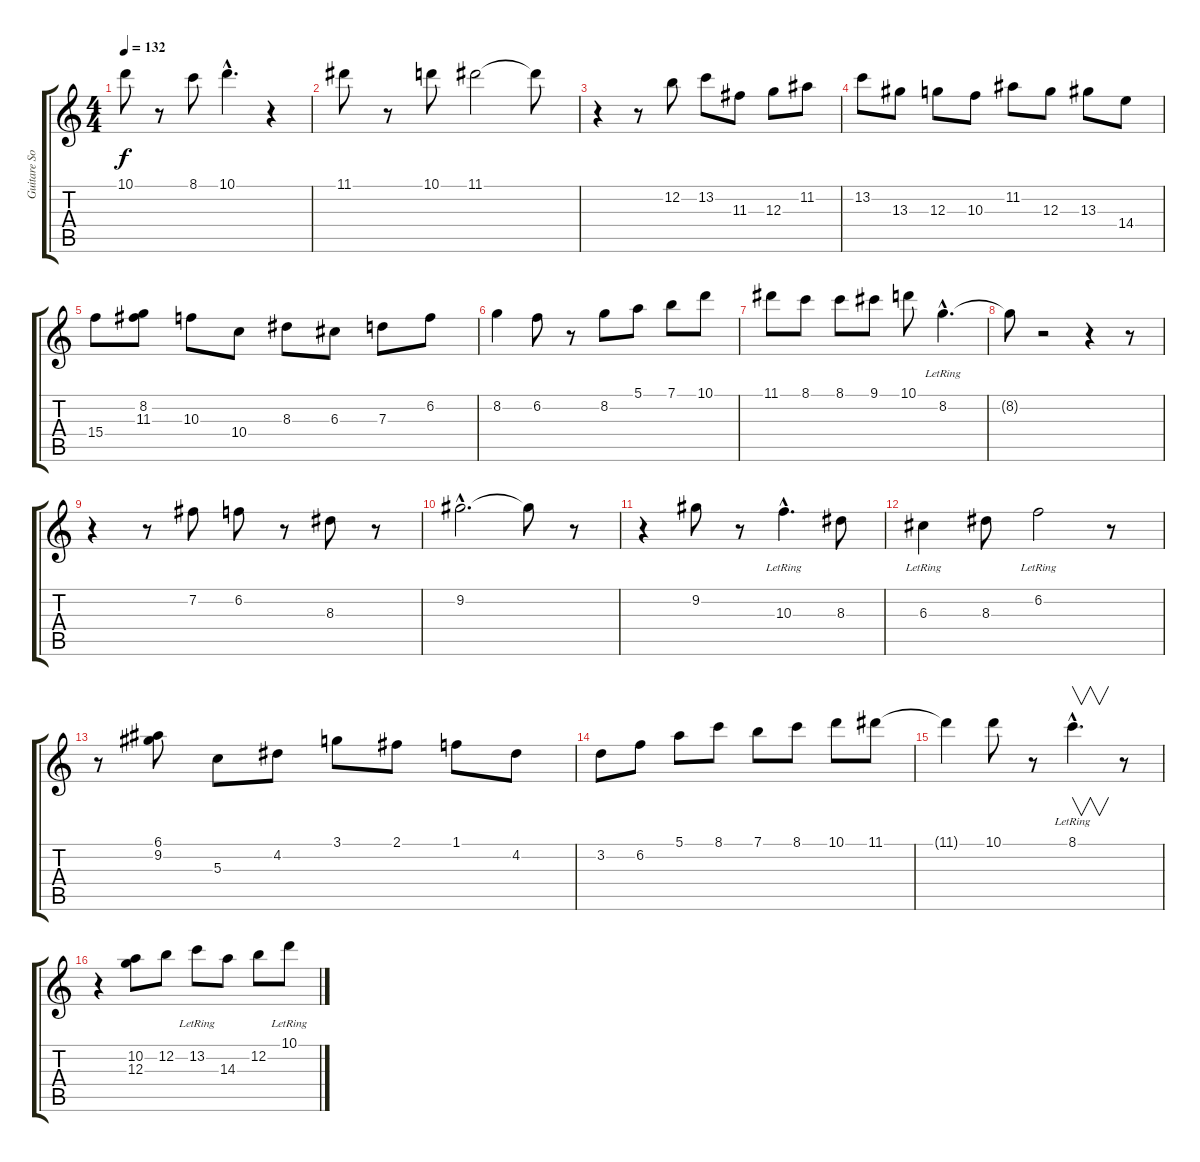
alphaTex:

\track ("Guitare Solo" "Guitare So") {instrument electricguitarjazz}
\staff {score tabs}
\tuning (E4 B3 G3 D3 A2 E2) {hide}
\ts (4 4)
\tempo 132
\clef g2
\ks c
10.1.8{dy f} r.8 8.1.8 10.1{hac}.4{d} r.4 |
11.1.8 r.8 10.1.8 11.1.2 11.1{t}.8 |
r.4 r.8 12.2.8 13.2.8 11.3.8 12.3.8 11.2.8 |
13.2.8 13.3.8 12.3.8 10.3.8 11.2.8 12.3.8 13.3.8 14.4.8 |
15.4.8 (8.2 11.3).8 10.3.8 10.4.8 8.3.8 6.3.8 7.3.8 6.2.8 |
8.2.4 6.2.8 r.8 8.2.8 5.1.8 7.1.8 10.1.8 |
11.1.8 8.1.8 8.1.8 9.1.8 10.1.8 8.2{hac lr}.4{d} |
8.2{t}.8 r.2 r.4 r.8 |
r.4 r.8 7.2.8 6.2.8 r.8 8.3.8 r.8 |
9.2{hac}.2{d} 9.2{t}.8 r.8 |
r.4 9.2.8 r.8 10.3{hac lr}.4{d} 8.3.8 |
6.3{lr}.4 8.3.8 6.2{lr}.2 r.8 |
r.8 (6.1 9.2).8 5.3.8 4.2.8 3.1.8 2.1.8 1.1.8 4.2.8 |
3.2.8 6.2.8 5.1.8 8.1.8 7.1.8 8.1.8 10.1.8 11.1.8 |
11.1{t}.4 10.1.8 r.8 8.1{hac lr}.4{v d} r.8 |
r.4 (10.2 12.3).8 12.2.8 13.2{lr}.8 14.3.8 12.2.8 10.1{lr}.8{instrument electricguitarjazz}
